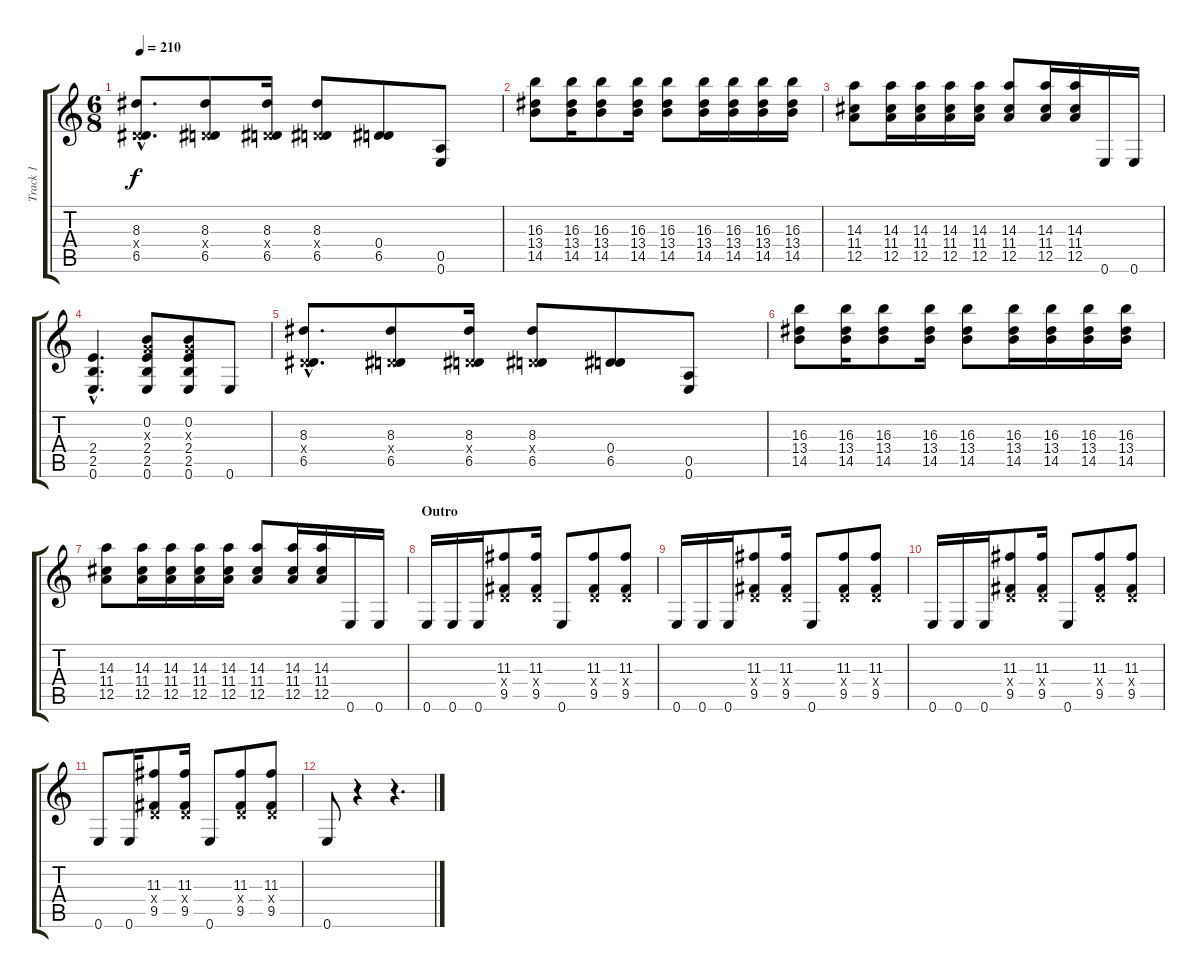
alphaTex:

\track ("Track 1" "Track 1") {instrument distortionguitar}
\staff {score tabs}
\tuning (E4 B3 G3 D3 A2 E2) {hide}
\ts (6 8)
\tempo 210
\clef g2
\ks c
(8.3{hac} 0.4{hac x} 6.5{hac}).8{d dy f} (8.3 0.4{x} 6.5).8 (8.3 0.4{x} 6.5).16 (8.3 0.4{x} 6.5).8 (0.4 6.5).8 (0.5 0.6).8 |
(16.3 13.4 14.5).8 (16.3 13.4 14.5).16 (16.3 13.4 14.5).8 (16.3 13.4 14.5).16 (16.3 13.4 14.5).8 (16.3 13.4 14.5).16 (16.3 13.4 14.5).16 (16.3 13.4 14.5).16 (16.3 13.4 14.5).16 |
(14.3 11.4 12.5).8 (14.3 11.4 12.5).16 (14.3 11.4 12.5).16 (14.3 11.4 12.5).16 (14.3 11.4 12.5).16 (14.3 11.4 12.5).8 (14.3 11.4 12.5).16 (14.3 11.4 12.5).16 0.6.16 0.6.16 |
(2.4{hac} 2.5{hac} 0.6{hac}).4{d} (0.2 0.3{x} 2.4 2.5 0.6).8 (0.2 0.3{x} 2.4 2.5 0.6).8 0.6.8 |
(8.3{hac} 0.4{hac x} 6.5{hac}).8{d} (8.3 0.4{x} 6.5).8 (8.3 0.4{x} 6.5).16 (8.3 0.4{x} 6.5).8 (0.4 6.5).8 (0.5 0.6).8 |
(16.3 13.4 14.5).8 (16.3 13.4 14.5).16 (16.3 13.4 14.5).8 (16.3 13.4 14.5).16 (16.3 13.4 14.5).8 (16.3 13.4 14.5).16 (16.3 13.4 14.5).16 (16.3 13.4 14.5).16 (16.3 13.4 14.5).16 |
(14.3 11.4 12.5).8 (14.3 11.4 12.5).16 (14.3 11.4 12.5).16 (14.3 11.4 12.5).16 (14.3 11.4 12.5).16 (14.3 11.4 12.5).8 (14.3 11.4 12.5).16 (14.3 11.4 12.5).16 0.6.16 0.6.16 |
\section ("" "Outro")
0.6.16 0.6.16 0.6.16 (11.3 0.4{x} 9.5).8 (11.3 0.4{x} 9.5).16 0.6.8 (11.3 0.4{x} 9.5).8 (11.3 0.4{x} 9.5).8 |
0.6.16 0.6.16 0.6.16 (11.3 0.4{x} 9.5).8 (11.3 0.4{x} 9.5).16 0.6.8 (11.3 0.4{x} 9.5).8 (11.3 0.4{x} 9.5).8 |
0.6.16 0.6.16 0.6.16 (11.3 0.4{x} 9.5).8 (11.3 0.4{x} 9.5).16 0.6.8 (11.3 0.4{x} 9.5).8 (11.3 0.4{x} 9.5).8 |
0.6.8 0.6.16 (11.3 0.4{x} 9.5).8 (11.3 0.4{x} 9.5).16 0.6.8 (11.3 0.4{x} 9.5).8 (11.3 0.4{x} 9.5).8 |
0.6.8 r.4 r.4{d}
